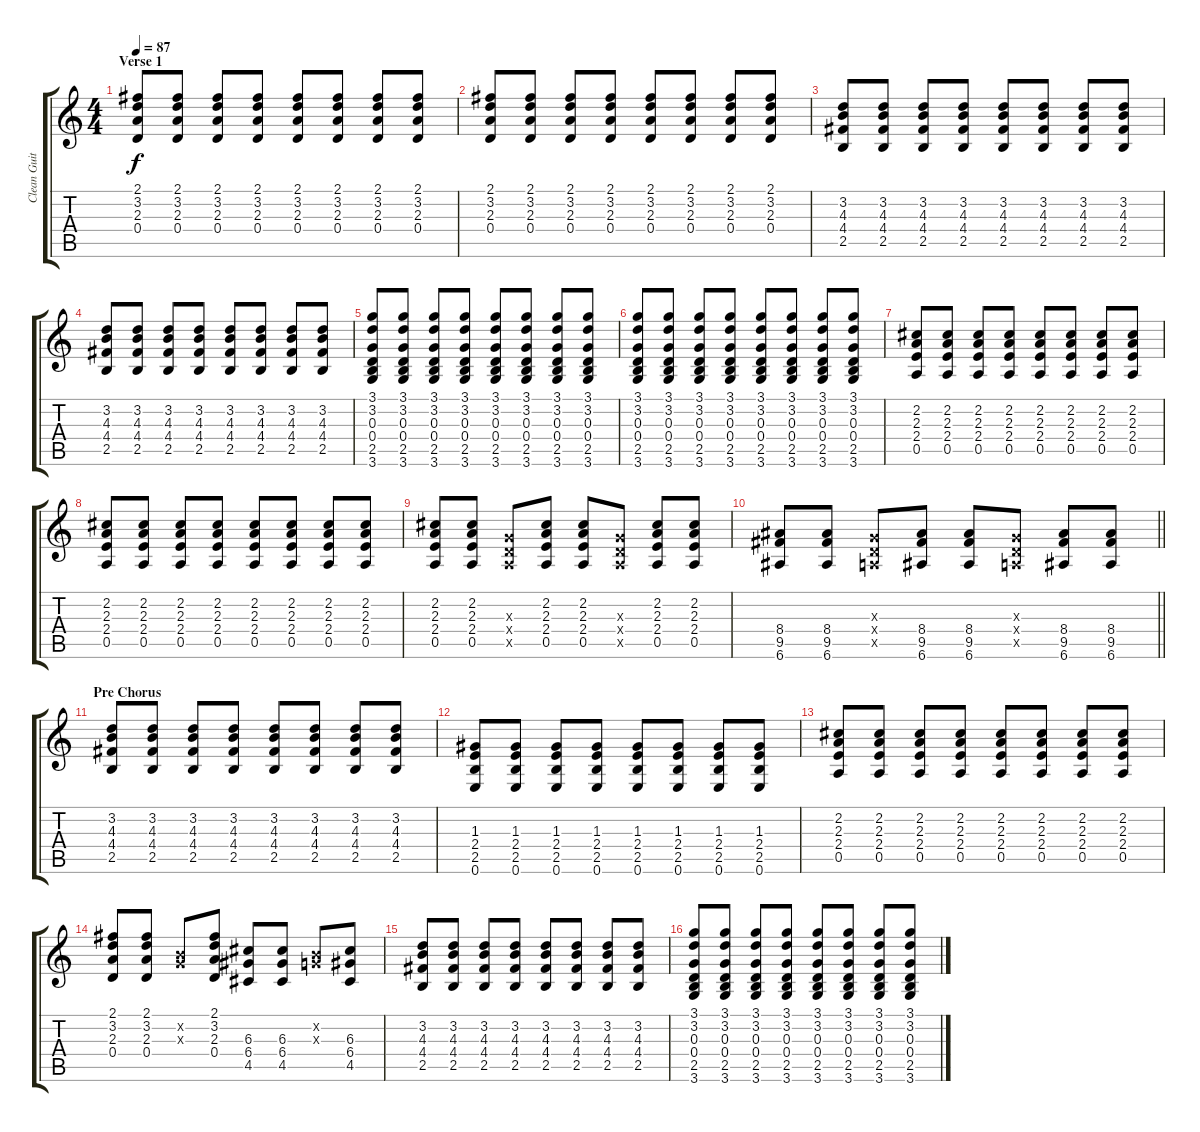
\track ("Clean Guitar" "Clean Guit") {instrument electricguitarjazz}
\staff {score tabs}
\tuning (E4 B3 G3 D3 A2 E2) {hide}
\ts (4 4)
\section ("" "Verse 1")
\tempo 87
\clef g2
\ks c
(2.1 3.2 2.3 0.4).8{dy f} (2.1 3.2 2.3 0.4).8 (2.1 3.2 2.3 0.4).8 (2.1 3.2 2.3 0.4).8 (2.1 3.2 2.3 0.4).8 (2.1 3.2 2.3 0.4).8 (2.1 3.2 2.3 0.4).8 (2.1 3.2 2.3 0.4).8 |
(2.1 3.2 2.3 0.4).8 (2.1 3.2 2.3 0.4).8 (2.1 3.2 2.3 0.4).8 (2.1 3.2 2.3 0.4).8 (2.1 3.2 2.3 0.4).8 (2.1 3.2 2.3 0.4).8 (2.1 3.2 2.3 0.4).8 (2.1 3.2 2.3 0.4).8 |
(3.2 4.3 4.4 2.5).8 (3.2 4.3 4.4 2.5).8 (3.2 4.3 4.4 2.5).8 (3.2 4.3 4.4 2.5).8 (3.2 4.3 4.4 2.5).8 (3.2 4.3 4.4 2.5).8 (3.2 4.3 4.4 2.5).8 (3.2 4.3 4.4 2.5).8 |
(3.2 4.3 4.4 2.5).8 (3.2 4.3 4.4 2.5).8 (3.2 4.3 4.4 2.5).8 (3.2 4.3 4.4 2.5).8 (3.2 4.3 4.4 2.5).8 (3.2 4.3 4.4 2.5).8 (3.2 4.3 4.4 2.5).8 (3.2 4.3 4.4 2.5).8 |
(3.1 3.2 0.3 0.4 2.5 3.6).8 (3.1 3.2 0.3 0.4 2.5 3.6).8 (3.1 3.2 0.3 0.4 2.5 3.6).8 (3.1 3.2 0.3 0.4 2.5 3.6).8 (3.1 3.2 0.3 0.4 2.5 3.6).8 (3.1 3.2 0.3 0.4 2.5 3.6).8 (3.1 3.2 0.3 0.4 2.5 3.6).8 (3.1 3.2 0.3 0.4 2.5 3.6).8 |
(3.1 3.2 0.3 0.4 2.5 3.6).8 (3.1 3.2 0.3 0.4 2.5 3.6).8 (3.1 3.2 0.3 0.4 2.5 3.6).8 (3.1 3.2 0.3 0.4 2.5 3.6).8 (3.1 3.2 0.3 0.4 2.5 3.6).8 (3.1 3.2 0.3 0.4 2.5 3.6).8 (3.1 3.2 0.3 0.4 2.5 3.6).8 (3.1 3.2 0.3 0.4 2.5 3.6).8 |
(2.2 2.3 2.4 0.5).8 (2.2 2.3 2.4 0.5).8 (2.2 2.3 2.4 0.5).8 (2.2 2.3 2.4 0.5).8 (2.2 2.3 2.4 0.5).8 (2.2 2.3 2.4 0.5).8 (2.2 2.3 2.4 0.5).8 (2.2 2.3 2.4 0.5).8 |
(2.2 2.3 2.4 0.5).8 (2.2 2.3 2.4 0.5).8 (2.2 2.3 2.4 0.5).8 (2.2 2.3 2.4 0.5).8 (2.2 2.3 2.4 0.5).8 (2.2 2.3 2.4 0.5).8 (2.2 2.3 2.4 0.5).8 (2.2 2.3 2.4 0.5).8 |
(2.2 2.3 2.4 0.5).8 (2.2 2.3 2.4 0.5).8 (0.3{x} 0.4{x} 0.5{x}).8 (2.2 2.3 2.4 0.5).8 (2.2 2.3 2.4 0.5).8 (0.3{x} 0.4{x} 0.5{x}).8 (2.2 2.3 2.4 0.5).8 (2.2 2.3 2.4 0.5).8 |
\barLineRight lightlight
(8.4 9.5 6.6).8 (8.4 9.5 6.6).8 (0.3{x} 0.4{x} 0.5{x}).8 (8.4 9.5 6.6).8 (8.4 9.5 6.6).8 (0.3{x} 0.4{x} 0.5{x}).8 (8.4 9.5 6.6).8 (8.4 9.5 6.6).8 |
\section ("" "Pre Chorus")
(3.2 4.3 4.4 2.5).8{instrument electricguitarjazz} (3.2 4.3 4.4 2.5).8 (3.2 4.3 4.4 2.5).8 (3.2 4.3 4.4 2.5).8 (3.2 4.3 4.4 2.5).8 (3.2 4.3 4.4 2.5).8 (3.2 4.3 4.4 2.5).8 (3.2 4.3 4.4 2.5).8 |
(1.3 2.4 2.5 0.6).8 (1.3 2.4 2.5 0.6).8 (1.3 2.4 2.5 0.6).8 (1.3 2.4 2.5 0.6).8 (1.3 2.4 2.5 0.6).8 (1.3 2.4 2.5 0.6).8 (1.3 2.4 2.5 0.6).8 (1.3 2.4 2.5 0.6).8 |
(2.2 2.3 2.4 0.5).8 (2.2 2.3 2.4 0.5).8 (2.2 2.3 2.4 0.5).8 (2.2 2.3 2.4 0.5).8 (2.2 2.3 2.4 0.5).8 (2.2 2.3 2.4 0.5).8 (2.2 2.3 2.4 0.5).8 (2.2 2.3 2.4 0.5).8 |
(2.1 3.2 2.3 0.4).8{volume 10} (2.1 3.2 2.3 0.4).8 (0.2{x} 0.3{x}).8{volume 13 instrument acousticguitarsteel} (2.1 3.2 2.3 0.4).8{instrument electricguitarjazz} (6.3 6.4 4.5).8{instrument electricguitarjazz} (6.3 6.4 4.5).8 (0.2{x} 0.3{x}).8{volume 13 instrument acousticguitarsteel} (6.3 6.4 4.5).8{volume 8 instrument electricguitarjazz} |
(3.2 4.3 4.4 2.5).8{volume 7 instrument electricguitarjazz} (3.2 4.3 4.4 2.5).8 (3.2 4.3 4.4 2.5).8 (3.2 4.3 4.4 2.5).8 (3.2 4.3 4.4 2.5).8 (3.2 4.3 4.4 2.5).8 (3.2 4.3 4.4 2.5).8 (3.2 4.3 4.4 2.5).8 |
(3.1 3.2 0.3 0.4 2.5 3.6).8 (3.1 3.2 0.3 0.4 2.5 3.6).8 (3.1 3.2 0.3 0.4 2.5 3.6).8 (3.1 3.2 0.3 0.4 2.5 3.6).8 (3.1 3.2 0.3 0.4 2.5 3.6).8 (3.1 3.2 0.3 0.4 2.5 3.6).8 (3.1 3.2 0.3 0.4 2.5 3.6).8 (3.1 3.2 0.3 0.4 2.5 3.6).8
